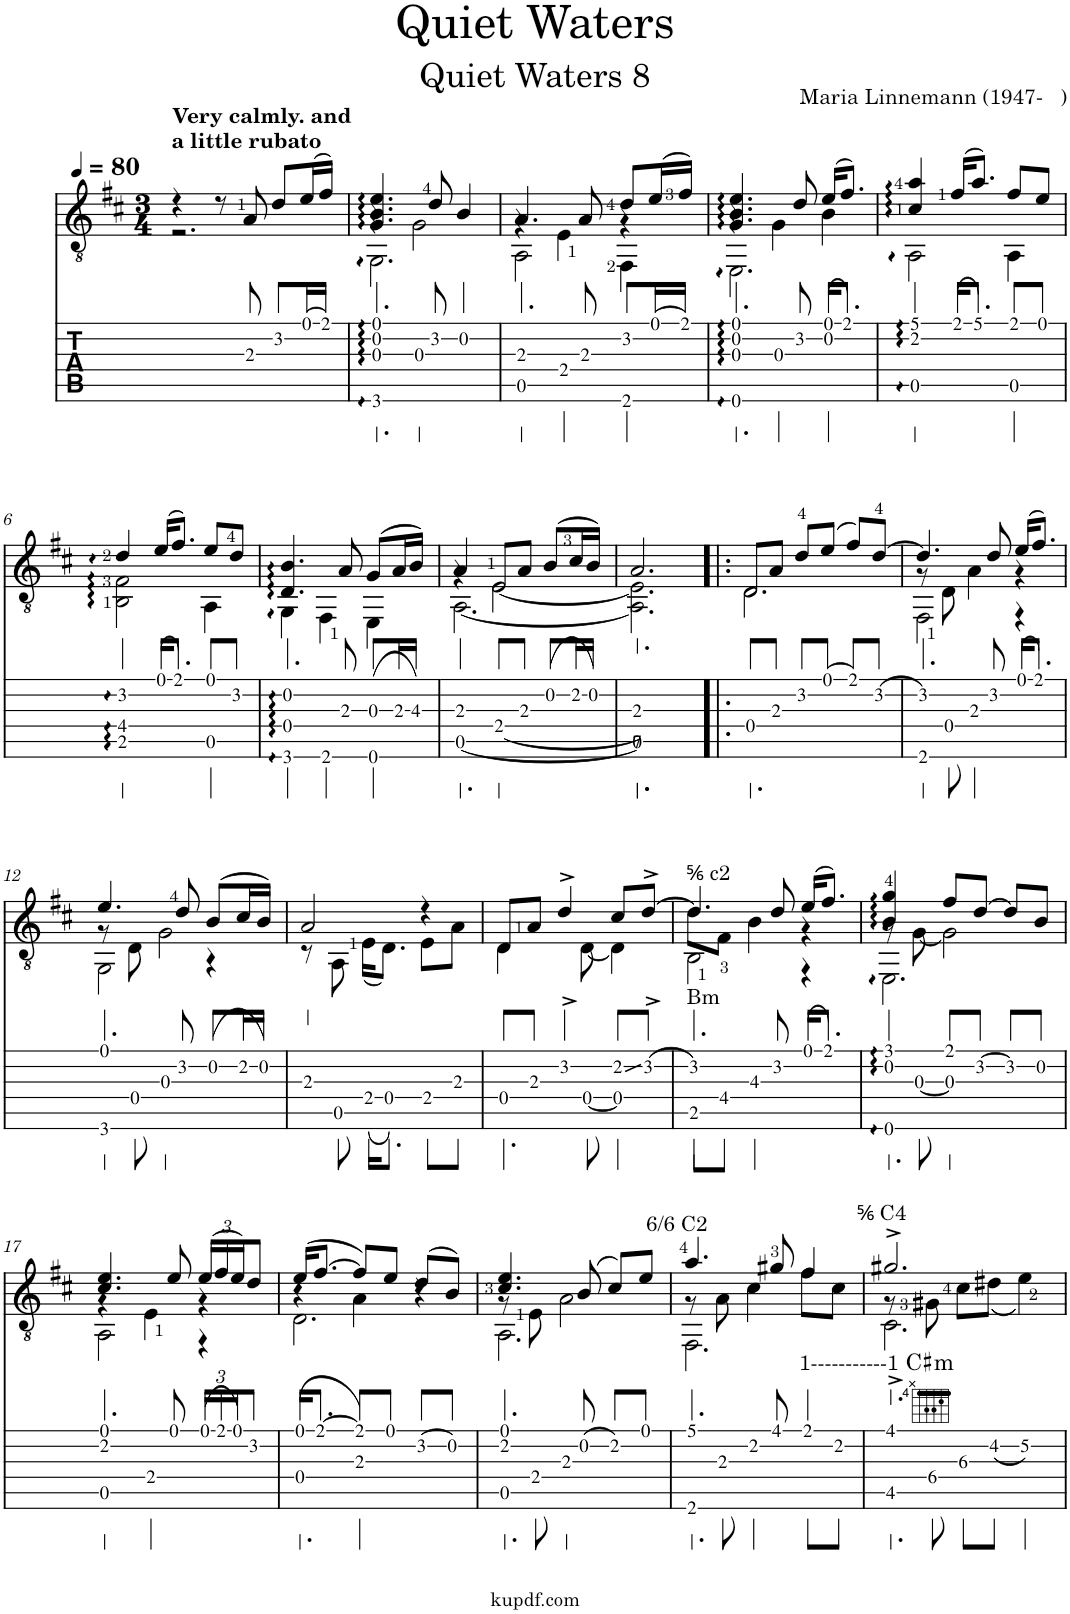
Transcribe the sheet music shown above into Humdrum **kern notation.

**kern	**harte	**kern
*part2	*part2	*part1
*staff2	*	*staff1
*I"Chitarra classica (Intavolatura)	*	*I"Classical Guitar
*stria6	*	*
*	*	*clefGv2
*k[f#c#]	*	*k[f#c#]
*M3/4	*	*M3/4
*MM80	*	*MM80
=1	=1	=1
*^	*	*^
!	!	!	!LO:TX:a:B:t=Very calmly. and	!
!	!	!	!LO:TX:a:t=a little rubato	!
4r	2.r	.	4r	2.r
8r	.	.	8r	.
8A/	.	.	8A/	.
8d/L	.	.	8d/L	.
(16e/L	.	.	(16e/L	.
16f#/JJ)	.	.	16f#/JJ)	.
=2	=2	=2	=2	=2
*	*^	*	*	*^
4.G/ 4.B/ 4.e/	4r	2.GG\	.	4.G/ 4.B/ 4.e/	4r	2.GG\
.	2G\	.	.	.	2G\	.
8d/	.	.	.	8d/	.	.
4B/	.	.	.	4B/	.	.
=3	=3	=3	=3	=3	=3	=3
4.A/	4r	2AA\	.	4.A/	4r	2AA\
.	4E\	.	.	.	4E\	.
8A/	.	.	.	8A/	.	.
8d/L	4r	4FF#\	.	8d/L	4r	4FF#\
(16e/L	.	.	.	(16e/L	.	.
16f#/JJ)	.	.	.	16f#/JJ)	.	.
=4	=4	=4	=4	=4	=4	=4
4.G/ 4.B/ 4.e/	4r	2.EE\	.	4.G/ 4.B/ 4.e/	4r	2.EE\
.	4G\	.	.	.	4G\	.
8d/	.	.	.	8d/	.	.
(16e/KL	4B\	.	.	(16e/KL	4B\	.
8.f#/J)	.	.	.	8.f#/J)	.	.
*	*v	*v	*	*	*	*
*	*	*	*	*v	*v
=5	=5	=5	=5	=5
4c#/ 4a/	2AA\	.	4c#/ 4a/	2AA\
(16f#/KL	.	.	(16f#/KL	.
8.a/J)	.	.	8.a/J)	.
8f#/L	4AA\	.	8f#/L	4AA\
8e/J	.	.	8e/J	.
!!LO:LB:g=z	!!
=6	=6	=6	=6	=6
4d/	2BB\ 2F#\	.	4d/	2BB\ 2F#\
(16e/KL	.	.	(16e/KL	.
8.f#/J)	.	.	8.f#/J)	.
8e/L	4AA\	.	8e/L	4AA\
8d/J	.	.	8d/J	.
=7	=7	=7	=7	=7
4.D/ 4.B/	4GG\	.	4.D/ 4.B/	4GG\
.	4FF#\	.	.	4FF#\
8A/	.	.	8A/	.
(8G/L	4EE\	.	(8G/L	4EE\
16A/L	.	.	16A/L	.
16B/JJ)	.	.	16B/JJ)	.
=8	=8	=8	=8	=8
*	*^	*	*	*^
4A/	4r	[2.AA\	.	4A/	4r	[2.AA\
!	!	!	!	!LO:N:head=open	!	!
8E/L	[2E\	.	.	8E/L	[2E\	.
8A/J	.	.	.	8A/J	.	.
(8B/L	.	.	.	(8B/L	.	.
16c#/L	.	.	.	16c#/L	.	.
16B/JJ)	.	.	.	16B/JJ)	.	.
=9	=9	=9	=9	=9	=9	=9
2.A/	2.E\]	2.AA\]	.	2.A/	2.E\]	2.AA\]
=10!|:	=10!|:	=10!|:	=10!|:	=10!|:	=10!|:	=10!|:
!	!	!	!	!LO:N:head=open	!	!
*	*v	*v	*	*	*	*
*	*	*	*	*v	*v
8D/L	2.D\	.	8D/L	2.D\
8A/J	.	.	8A/J	.
8d/L	.	.	8d/L	.
(8e/J	.	.	(8e/J	.
8f#/L)	.	.	8f#/L)	.
[8d/J	.	.	[8d/J	.
=11	=11	=11	=11	=11
*	*^	*	*	*^
4.d/]	8r	2FF#\	.	4.d/]	8r	2FF#\
.	8D\	.	.	.	8D\	.
.	4A\	.	.	.	4A\	.
8d/	.	.	.	8d/	.	.
(16e/KL	4r	4r	.	(16e/KL	4r	4r
8.f#/J)	.	.	.	8.f#/J)	.	.
!!LO:LB:g=z	!!	!!
=12	=12	=12	=12	=12	=12	=12
4.e/	8r	2GG\	.	4.e/	8r	2GG\
.	8D\	.	.	.	8D\	.
.	2G\	.	.	.	2G\	.
8d/	.	.	.	8d/	.	.
(8B/L	.	4r	.	(8B/L	.	4r
16c#/L	.	.	.	16c#/L	.	.
16B/JJ)	.	.	.	16B/JJ)	.	.
*	*v	*v	*	*	*	*
*	*	*	*	*v	*v
=13	=13	=13	=13	=13
2A/	8r	.	2A/	8r
.	8AA\	.	.	8AA\
.	(16E\KL	.	.	(16E\KL
.	8.D\J)	.	.	8.D\J)
4r	8E\L	.	4r	8E\L
.	8A\J	.	.	8A\J
=14	=14	=14	=14	=14
8D/L	4.D\	.	8D/L	4.D\
8A/J	.	.	8A/J	.
4d^/	.	.	4d^/	.
.	[8D\	.	.	[8D\
8c#/L	4D\]	.	8c#/L	4D\]
[8d^/J	.	.	[8d^/J	.
=15	=15	=15	=15	=15
*	*^	*	*	*^
!	!	!	!	!LO:TX:a:t=⅚ c2	!	!
!LO:TX:a:t=Bm	!	!	!	!	!	!
4.d/]	8d\L	2BB\	.	4.d/]	8d\L	2BB\
.	8F#\J	.	.	.	8F#\J	.
.	4B\	.	.	.	4B\	.
8d/	.	.	.	8d/	.	.
(16e/KL	4r	4r	.	(16e/KL	4r	4r
8.f#/J)	.	.	.	8.f#/J)	.	.
=16	=16	=16	=16	=16	=16	=16
4B/ 4g/	8r	2.EE\	.	4B/ 4g/	8r	2.EE\
.	[8G\	.	.	.	[8G\	.
8f#/L	2G\]	.	.	8f#/L	2G\]	.
[8d/J	.	.	.	[8d/J	.	.
8d/L]	.	.	.	8d/L]	.	.
8B/J	.	.	.	8B/J	.	.
!!LO:LB:g=z	!!	!!
=17	=17	=17	=17	=17	=17	=17
4.c#/ 4.e/	4r	2AA\	.	4.c#/ 4.e/	4r	2AA\
.	4E\	.	.	.	4E\	.
8e/	.	.	.	8e/	.	.
*Xbrackettup	*	*	*	*Xbrackettup	*	*
(24e/LL	4r	4r	.	(24e/LL	4r	4r
24f#/	.	.	.	24f#/	.	.
24e/J)	.	.	.	24e/J)	.	.
8d/J	.	.	.	8d/J	.	.
=18	=18	=18	=18	=18	=18	=18
(16e/KL	4r	2.D\	.	(16e/KL	4r	2.D\
[8.f#/J	.	.	.	[8.f#/J	.	.
8f#/L])	4A\	.	.	8f#/L])	4A\	.
8e/J	.	.	.	8e/J	.	.
(8d/L	4r	.	.	(8d/L	4r	.
8B/J)	.	.	.	8B/J)	.	.
=19	=19	=19	=19	=19	=19	=19
4.c#/ 4.e/	8r	2.AA\	.	4.c#/ 4.e/	8r	2.AA\
.	8E\	.	.	.	8E\	.
.	2A\	.	.	.	2A\	.
(8B/	.	.	.	(8B/	.	.
8c#/L)	.	.	.	8c#/L)	.	.
8e/J	.	.	.	8e/J	.	.
=20	=20	=20	=20	=20	=20	=20
!	!	!	!	!LO:TX:a:t=6/6 C2	!	!
4.a/	8r	2.FF#\	.	4.a/	8r	2.FF#\
.	8A\	.	.	.	8A\	.
.	4c#\	.	.	.	4c#\	.
8g#X/	.	.	.	8g#X/	.	.
!LO:TX:a:t=1-----------1	!	!	!	!	!	!
4f#/	8f#\L	.	.	4f#/	8f#\L	.
.	8c#\J	.	.	.	8c#\J	.
=21	=21	=21	=21	=21	=21	=21
!	!	!	!	!LO:TX:a:t=⅚ C4	!	!
2.g#X^/	8r	2.C#\	.	2.g#X^/	8r	2.C#\
!	!	!	!LO:H:kt=m	!	!	!
.	8G#X\	.	C#:min	.	8G#X\	.
.	8c#\L	.	.	.	8c#\L	.
.	(8d#X\J	.	.	.	(8d#X\J	.
.	4e\)	.	.	.	4e\)	.
*v	*v	*v	*	*	*	*
*	*	*v	*v	*v
=	=	=
*-	*-	*-
